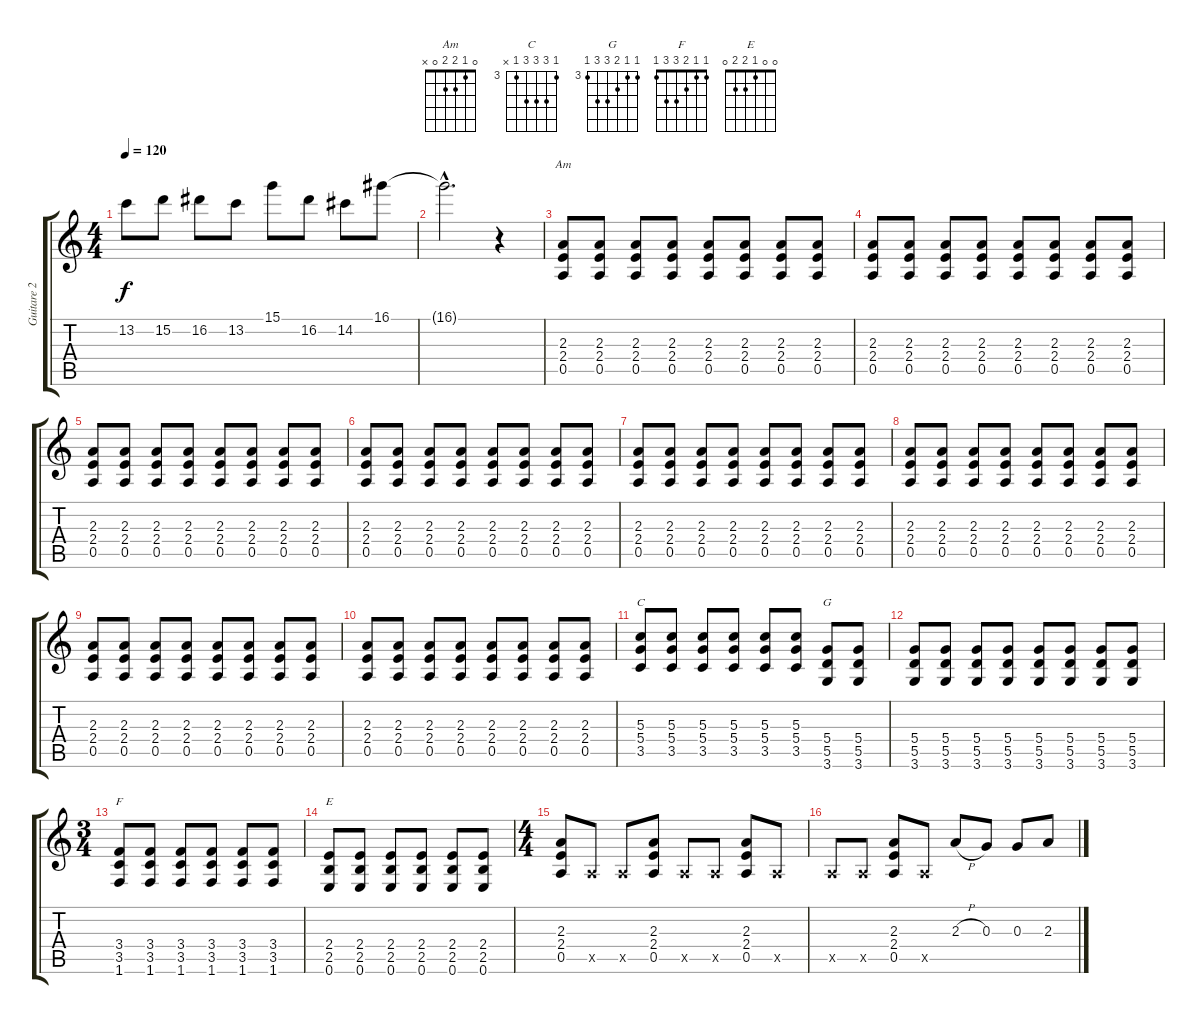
\track ("Guitare 2" "Guitare 2") {instrument distortionguitar}
\staff {score tabs}
\tuning (E4 B3 G3 D3 A2 E2) {hide}
\chord ("Am" 0 1 2 2 0 x)
\chord ("C" 3 5 5 5 3 x) {firstfret 3}
\chord ("G" 3 3 4 5 5 3) {firstfret 3}
\chord ("F" 1 1 2 3 3 1)
\chord ("E" 0 0 1 2 2 0)
\ts (4 4)
\tempo 120
\clef g2
\ks c
13.2.8{dy f instrument distortionguitar} 15.2.8 16.2.8 13.2.8 15.1.8 16.2.8 14.2.8 16.1.8 |
16.1{hac t}.2{d} r.4 |
(2.3 2.4 0.5).8{ch "Am"} (2.3 2.4 0.5).8 (2.3 2.4 0.5).8 (2.3 2.4 0.5).8 (2.3 2.4 0.5).8 (2.3 2.4 0.5).8 (2.3 2.4 0.5).8 (2.3 2.4 0.5).8 |
(2.3 2.4 0.5).8 (2.3 2.4 0.5).8 (2.3 2.4 0.5).8 (2.3 2.4 0.5).8 (2.3 2.4 0.5).8 (2.3 2.4 0.5).8 (2.3 2.4 0.5).8 (2.3 2.4 0.5).8 |
(2.3 2.4 0.5).8 (2.3 2.4 0.5).8 (2.3 2.4 0.5).8 (2.3 2.4 0.5).8 (2.3 2.4 0.5).8 (2.3 2.4 0.5).8 (2.3 2.4 0.5).8 (2.3 2.4 0.5).8 |
(2.3 2.4 0.5).8 (2.3 2.4 0.5).8 (2.3 2.4 0.5).8 (2.3 2.4 0.5).8 (2.3 2.4 0.5).8 (2.3 2.4 0.5).8 (2.3 2.4 0.5).8 (2.3 2.4 0.5).8 |
(2.3 2.4 0.5).8 (2.3 2.4 0.5).8 (2.3 2.4 0.5).8 (2.3 2.4 0.5).8 (2.3 2.4 0.5).8 (2.3 2.4 0.5).8 (2.3 2.4 0.5).8 (2.3 2.4 0.5).8 |
(2.3 2.4 0.5).8 (2.3 2.4 0.5).8 (2.3 2.4 0.5).8 (2.3 2.4 0.5).8 (2.3 2.4 0.5).8 (2.3 2.4 0.5).8 (2.3 2.4 0.5).8 (2.3 2.4 0.5).8 |
(2.3 2.4 0.5).8 (2.3 2.4 0.5).8 (2.3 2.4 0.5).8 (2.3 2.4 0.5).8 (2.3 2.4 0.5).8 (2.3 2.4 0.5).8 (2.3 2.4 0.5).8 (2.3 2.4 0.5).8 |
(2.3 2.4 0.5).8 (2.3 2.4 0.5).8 (2.3 2.4 0.5).8 (2.3 2.4 0.5).8 (2.3 2.4 0.5).8 (2.3 2.4 0.5).8 (2.3 2.4 0.5).8 (2.3 2.4 0.5).8 |
(5.3 5.4 3.5).8{ch "C"} (5.3 5.4 3.5).8 (5.3 5.4 3.5).8 (5.3 5.4 3.5).8 (5.3 5.4 3.5).8 (5.3 5.4 3.5).8 (5.4 5.5 3.6).8{ch "G"} (5.4 5.5 3.6).8 |
(5.4 5.5 3.6).8 (5.4 5.5 3.6).8 (5.4 5.5 3.6).8 (5.4 5.5 3.6).8 (5.4 5.5 3.6).8 (5.4 5.5 3.6).8 (5.4 5.5 3.6).8 (5.4 5.5 3.6).8 |
\ts (3 4)
(3.4 3.5 1.6).8{ch "F"} (3.4 3.5 1.6).8 (3.4 3.5 1.6).8 (3.4 3.5 1.6).8 (3.4 3.5 1.6).8 (3.4 3.5 1.6).8 |
(2.4 2.5 0.6).8{ch "E"} (2.4 2.5 0.6).8 (2.4 2.5 0.6).8 (2.4 2.5 0.6).8 (2.4 2.5 0.6).8 (2.4 2.5 0.6).8 |
\ts (4 4)
(2.3 2.4 0.5).8 0.5{x}.8 0.5{x}.8 (2.3 2.4 0.5).8 0.5{x}.8 0.5{x}.8 (2.3 2.4 0.5).8 0.5{x}.8 |
0.5{x}.8 0.5{x}.8 (2.3 2.4 0.5).8 0.5{x}.8 2.3{h}.8 0.3.8 0.3.8 2.3.8
